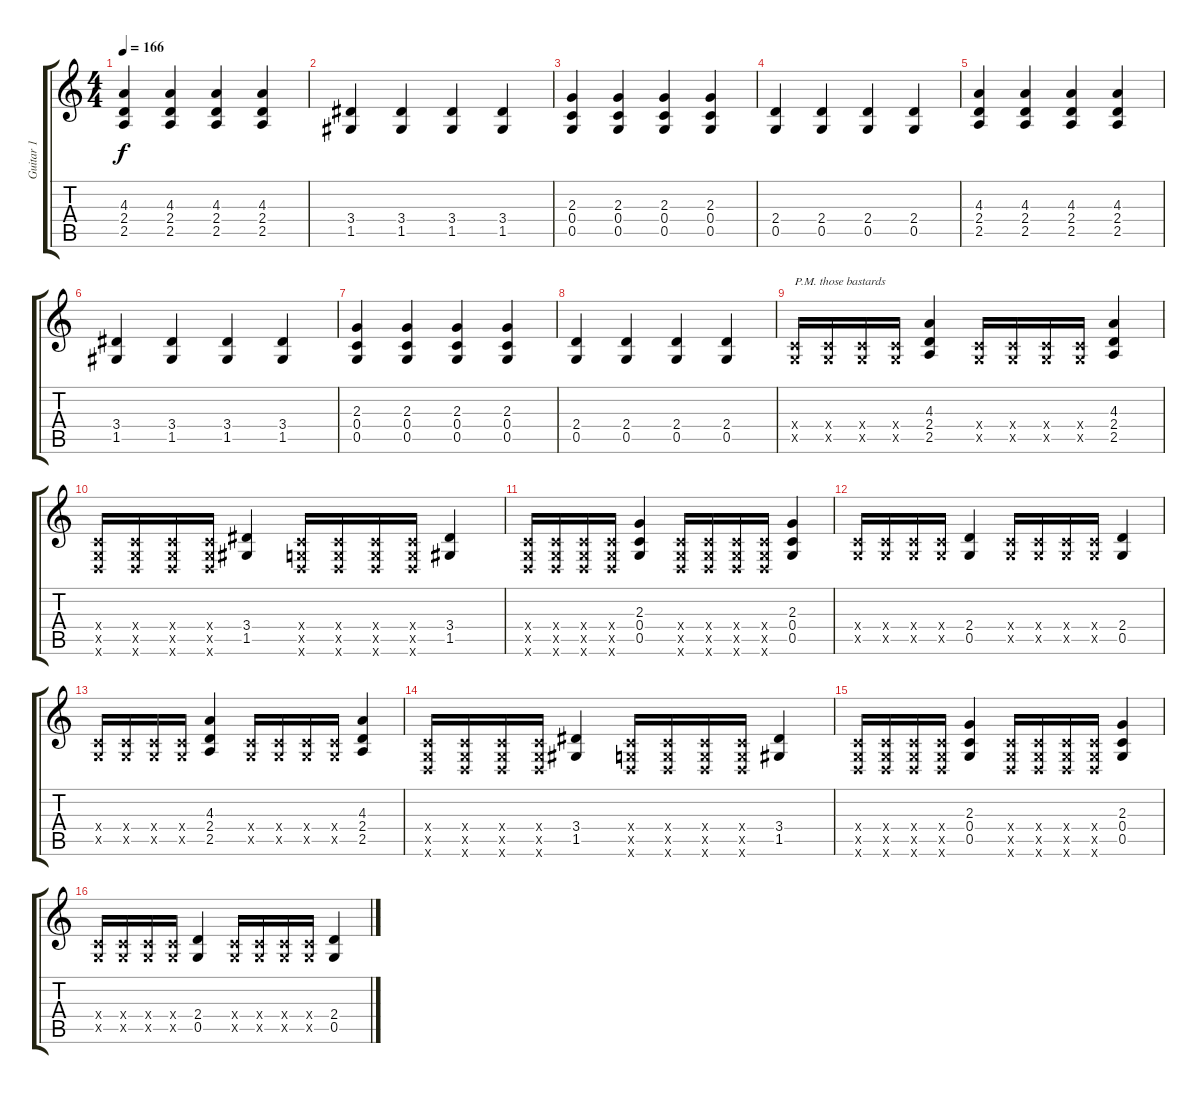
\track ("Guitar 1" "Guitar 1") {instrument overdrivenguitar}
\staff {score tabs}
\tuning (D4 A3 F3 C3 G2 D2) {hide}
\ts (4 4)
\tempo 166
\clef g2
\ks c
(4.3 2.4 2.5).4{dy f volume 9 balance 8 instrument electricguitarmuted} (4.3 2.4 2.5).4 (4.3 2.4 2.5).4 (4.3 2.4 2.5).4 |
(3.4 1.5).4 (3.4 1.5).4 (3.4 1.5).4 (3.4 1.5).4 |
(2.3 0.4 0.5).4 (2.3 0.4 0.5).4 (2.3 0.4 0.5).4 (2.3 0.4 0.5).4 |
(2.4 0.5).4 (2.4 0.5).4 (2.4 0.5).4 (2.4 0.5).4 |
(4.3 2.4 2.5).4{instrument electricguitarmuted} (4.3 2.4 2.5).4 (4.3 2.4 2.5).4 (4.3 2.4 2.5).4 |
(3.4 1.5).4 (3.4 1.5).4 (3.4 1.5).4 (3.4 1.5).4 |
(2.3 0.4 0.5).4 (2.3 0.4 0.5).4 (2.3 0.4 0.5).4 (2.3 0.4 0.5).4 |
(2.4 0.5).4 (2.4 0.5).4 (2.4 0.5).4 (2.4 0.5).4 |
(0.4{x} 0.5{x}).16{txt "P.M. those bastards" volume 12 balance 3 instrument overdrivenguitar} (0.4{x} 0.5{x}).16 (0.4{x} 0.5{x}).16 (0.4{x} 0.5{x}).16 (4.3 2.4 2.5).4 (0.4{x} 0.5{x}).16 (0.4{x} 0.5{x}).16 (0.4{x} 0.5{x}).16 (0.4{x} 0.5{x}).16 (4.3 2.4 2.5).4 |
(0.4{x} 0.5{x} 0.6{x}).16 (0.4{x} 0.5{x} 0.6{x}).16 (0.4{x} 0.5{x} 0.6{x}).16 (0.4{x} 0.5{x} 0.6{x}).16 (3.4 1.5).4 (0.4{x} 0.5{x} 0.6{x}).16 (0.4{x} 0.5{x} 0.6{x}).16 (0.4{x} 0.5{x} 0.6{x}).16 (0.4{x} 0.5{x} 0.6{x}).16 (3.4 1.5).4 |
(0.4{x} 0.5{x} 0.6{x}).16 (0.4{x} 0.5{x} 0.6{x}).16 (0.4{x} 0.5{x} 0.6{x}).16 (0.4{x} 0.5{x} 0.6{x}).16 (2.3 0.4 0.5).4 (0.4{x} 0.5{x} 0.6{x}).16 (0.4{x} 0.5{x} 0.6{x}).16 (0.4{x} 0.5{x} 0.6{x}).16 (0.4{x} 0.5{x} 0.6{x}).16 (2.3 0.4 0.5).4 |
(0.4{x} 0.5{x}).16 (0.4{x} 0.5{x}).16 (0.4{x} 0.5{x}).16 (0.4{x} 0.5{x}).16 (2.4 0.5).4 (0.4{x} 0.5{x}).16 (0.4{x} 0.5{x}).16 (0.4{x} 0.5{x}).16 (0.4{x} 0.5{x}).16 (2.4 0.5).4 |
(0.4{x} 0.5{x}).16 (0.4{x} 0.5{x}).16 (0.4{x} 0.5{x}).16 (0.4{x} 0.5{x}).16 (4.3 2.4 2.5).4 (0.4{x} 0.5{x}).16 (0.4{x} 0.5{x}).16 (0.4{x} 0.5{x}).16 (0.4{x} 0.5{x}).16 (4.3 2.4 2.5).4 |
(0.4{x} 0.5{x} 0.6{x}).16 (0.4{x} 0.5{x} 0.6{x}).16 (0.4{x} 0.5{x} 0.6{x}).16 (0.4{x} 0.5{x} 0.6{x}).16 (3.4 1.5).4 (0.4{x} 0.5{x} 0.6{x}).16 (0.4{x} 0.5{x} 0.6{x}).16 (0.4{x} 0.5{x} 0.6{x}).16 (0.4{x} 0.5{x} 0.6{x}).16 (3.4 1.5).4 |
(0.4{x} 0.5{x} 0.6{x}).16 (0.4{x} 0.5{x} 0.6{x}).16 (0.4{x} 0.5{x} 0.6{x}).16 (0.4{x} 0.5{x} 0.6{x}).16 (2.3 0.4 0.5).4 (0.4{x} 0.5{x} 0.6{x}).16 (0.4{x} 0.5{x} 0.6{x}).16 (0.4{x} 0.5{x} 0.6{x}).16 (0.4{x} 0.5{x} 0.6{x}).16 (2.3 0.4 0.5).4 |
(0.4{x} 0.5{x}).16 (0.4{x} 0.5{x}).16 (0.4{x} 0.5{x}).16 (0.4{x} 0.5{x}).16 (2.4 0.5).4 (0.4{x} 0.5{x}).16 (0.4{x} 0.5{x}).16 (0.4{x} 0.5{x}).16 (0.4{x} 0.5{x}).16 (2.4 0.5).4
